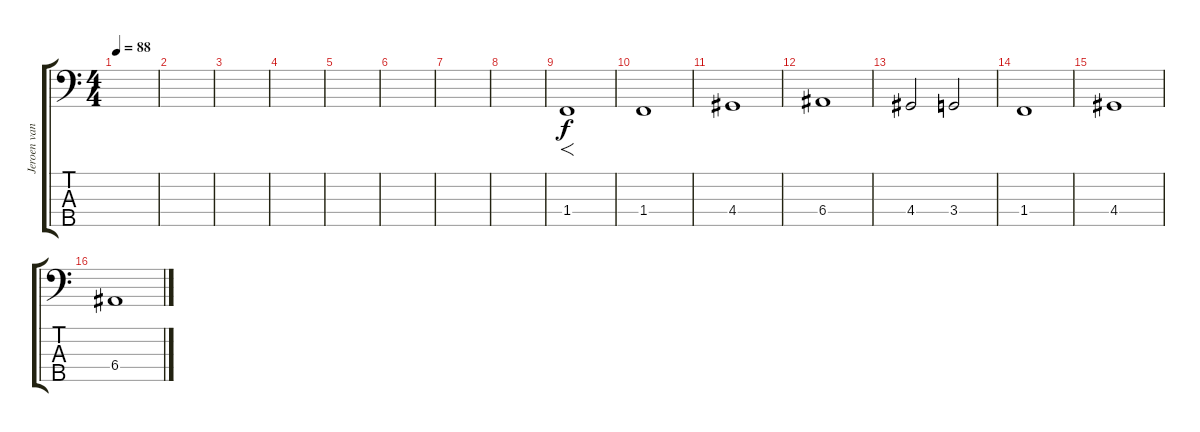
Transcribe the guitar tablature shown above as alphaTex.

\track ("Jeroen van Veen" "Jeroen van") {instrument electricbasspick}
\staff {score tabs}
\tuning (G2 D2 A1 E1 B0) {hide}
\ts (4 4)
\tempo 88
\clef f4
\ks c
|
|
|
|
|
|
|
|
1.4.1{f} |
1.4.1 |
4.4.1 |
6.4.1 |
4.4.2 3.4.2 |
1.4.1 |
4.4.1 |
6.4.1
